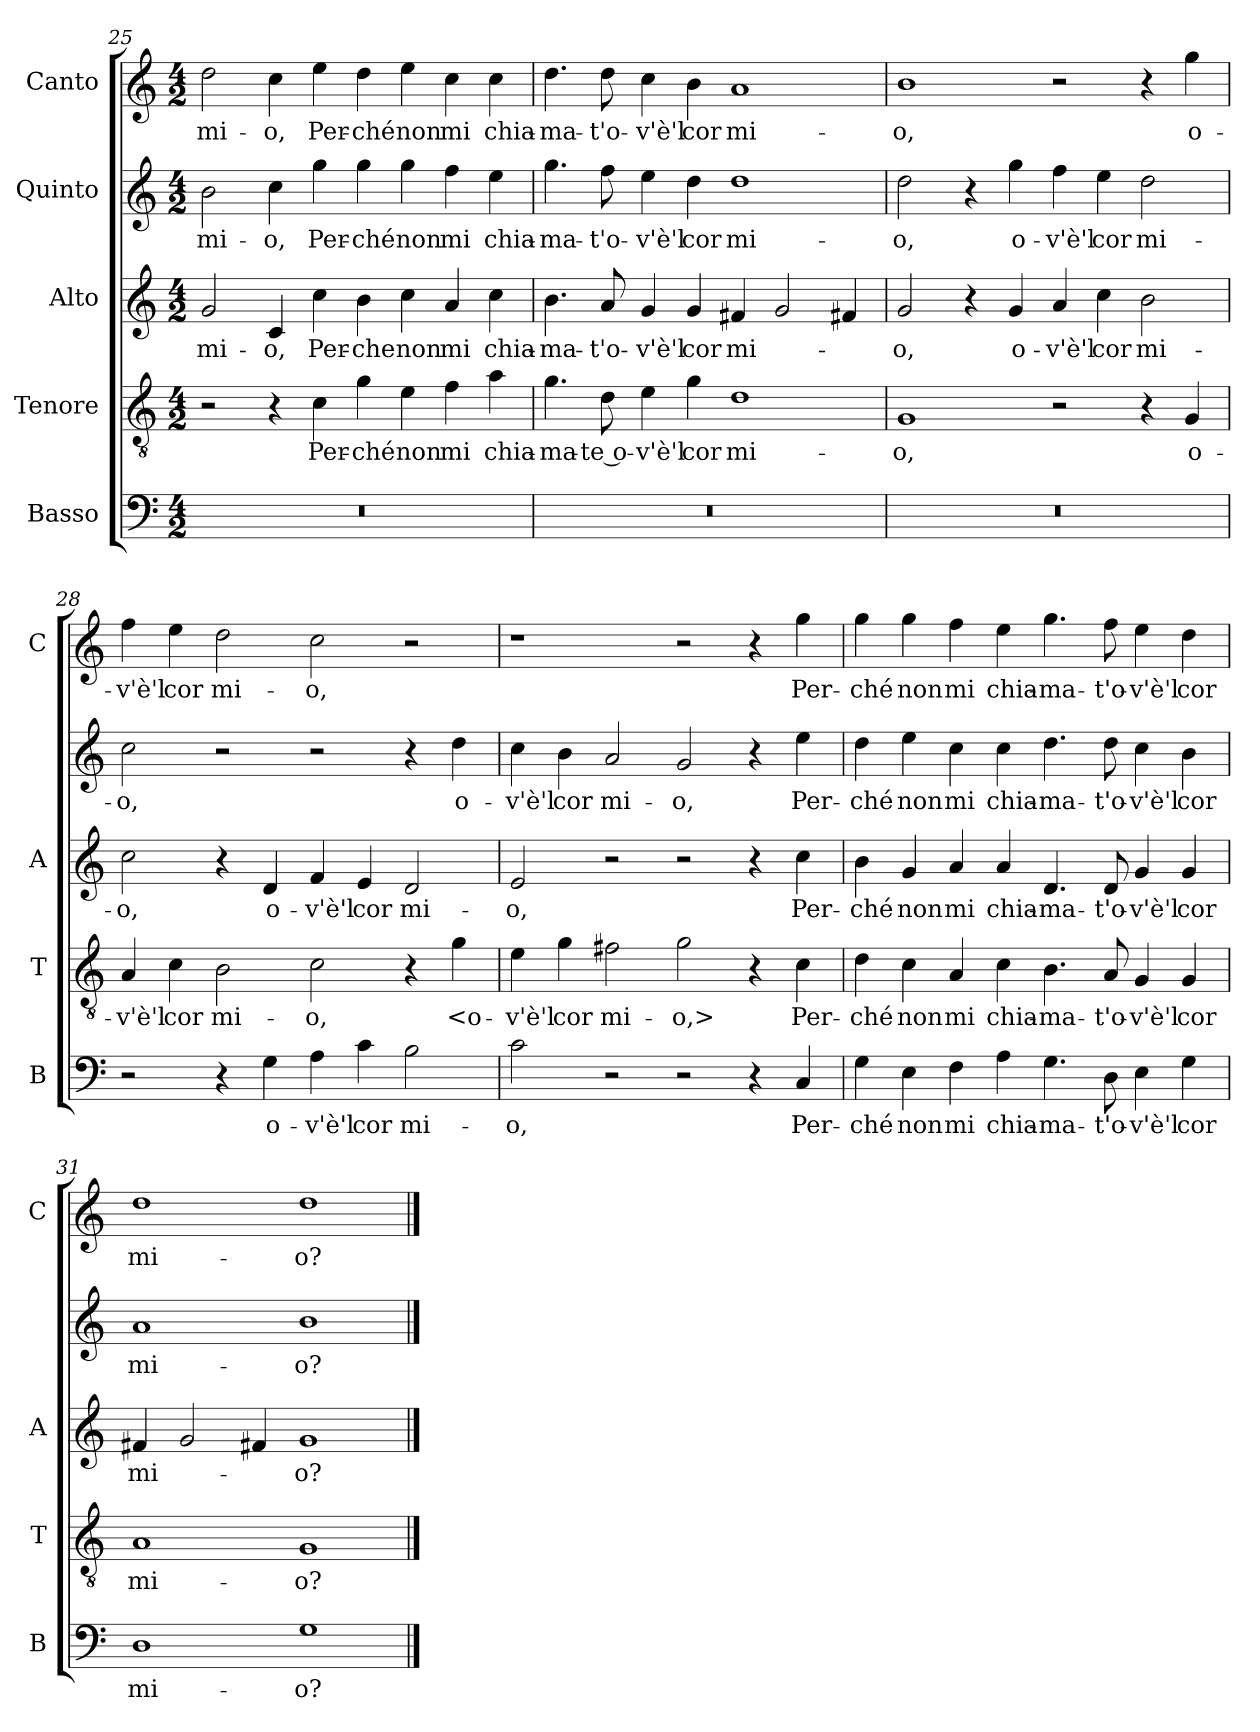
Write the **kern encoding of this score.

**kern	**text	**kern	**text	**kern	**text	**kern	**text	**kern	**text
*part5	*part5	*part4	*part4	*part3	*part3	*part2	*part2	*part1	*part1
*staff5	*staff5	*staff4	*staff4	*staff3	*staff3	*staff2	*staff2	*staff1	*staff1
*I"Basso	*	*I"Tenore	*	*I"Alto	*	*I"Quinto	*	*I"Canto	*
*I'B	*	*I'T	*	*I'A	*	*	*	*I'C	*
*clefF4	*	*clefGv2	*	*clefG2	*	*clefG2	*	*clefG2	*
*k[]	*	*k[]	*	*k[]	*	*k[]	*	*k[]	*
*C:	*	*C:	*	*C:	*	*C:	*	*C:	*
*M4/2	*	*M4/2	*	*M4/2	*	*M4/2	*	*M4/2	*
=25	=25	=25	=25	=25	=25	=25	=25	=25	=25
0r	.	2r	.	2g	mi-	2b	mi-	2dd	mi-
.	.	4r	.	4c	-o,	4cc	-o,	4cc	-o,
.	.	4c	Per-	4cc	Per-	4gg	Per-	4ee	Per-
.	.	4g	-ché	4b	-che	4gg	-ché	4dd	-ché
.	.	4e	non	4cc	non	4gg	non	4ee	non
.	.	4f	mi	4a	mi	4ff	mi	4cc	mi
.	.	4a	chia-	4cc	chia-	4ee	chia-	4cc	chia-
=26	=26	=26	=26	=26	=26	=26	=26	=26	=26
0r	.	4.g	-ma-	4.b	-ma-	4.gg	-ma-	4.dd	-ma-
.	.	8d	-te o-	8a	-t'o-	8ff	-t'o-	8dd	-t'o-
.	.	4e	-v'è'l	4g	-v'è'l	4ee	-v'è'l	4cc	-v'è'l
.	.	4g	cor	4g	cor	4dd	cor	4b	cor
.	.	1d	mi-	4f#X	mi-	1dd	mi-	1a	mi-
.	.	.	.	2g	.	.	.	.	.
.	.	.	.	4f#X	.	.	.	.	.
=27	=27	=27	=27	=27	=27	=27	=27	=27	=27
0r	.	1G	-o,	2g	-o,	2dd	-o,	1b	-o,
.	.	.	.	4r	.	4r	.	.	.
.	.	.	.	4g	o-	4gg	o-	.	.
.	.	2r	.	4a	-v'è'l	4ff	-v'è'l	2r	.
.	.	.	.	4cc	cor	4ee	cor	.	.
.	.	4r	.	2b	mi-	2dd	mi-	4r	.
.	.	4G	o-	.	.	.	.	4gg	o-
=28	=28	=28	=28	=28	=28	=28	=28	=28	=28
2r	.	4A	-v'è'l	2cc	-o,	2cc	-o,	4ff	-v'è'l
.	.	4c	cor	.	.	.	.	4ee	cor
4r	.	2B	mi-	4r	.	2r	.	2dd	mi-
4G	o-	.	.	4d	o-	.	.	.	.
4A	-v'è'l	2c	-o,	4f	-v'è'l	2r	.	2cc	-o,
4c	cor	.	.	4e	cor	.	.	.	.
2B	mi-	4r	.	2d	mi-	4r	.	2r	.
.	.	4g	<o-	.	.	4dd	o-	.	.
=29	=29	=29	=29	=29	=29	=29	=29	=29	=29
2c	-o,	4e	-v'è'l	2e	-o,	4cc	-v'è'l	1r	.
.	.	4g	cor	.	.	4b	cor	.	.
2r	.	2f#X	mi-	2r	.	2a	mi-	.	.
2r	.	2g	-o,>	2r	.	2g	-o,	2r	.
4r	.	4r	.	4r	.	4r	.	4r	.
4C	Per-	4c	Per-	4cc	Per-	4ee	Per-	4gg	Per-
=30	=30	=30	=30	=30	=30	=30	=30	=30	=30
4G	-ché	4d	-ché	4b	-ché	4dd	-ché	4gg	-ché
4E	non	4c	non	4g	non	4ee	non	4gg	non
4F	mi	4A	mi	4a	mi	4cc	mi	4ff	mi
4A	chia-	4c	chia-	4a	chia-	4cc	chia-	4ee	chia-
4.G	-ma-	4.B	-ma-	4.d	-ma-	4.dd	-ma-	4.gg	-ma-
8D	-t'o-	8A	-t'o-	8d	-t'o-	8dd	-t'o-	8ff	-t'o-
4E	-v'è'l	4G	-v'è'l	4g	-v'è'l	4cc	-v'è'l	4ee	-v'è'l
4G	cor	4G	cor	4g	cor	4b	cor	4dd	cor
=31	=31	=31	=31	=31	=31	=31	=31	=31	=31
1D	mi-	1A	mi-	4f#X	mi-	1a	mi-	1dd	mi-
.	.	.	.	2g	.	.	.	.	.
.	.	.	.	4f#X	.	.	.	.	.
1G	-o?	1G	-o?	1g	-o?	1b	-o?	1dd	-o?
==	==	==	==	==	==	==	==	==	==
*-	*-	*-	*-	*-	*-	*-	*-	*-	*-
